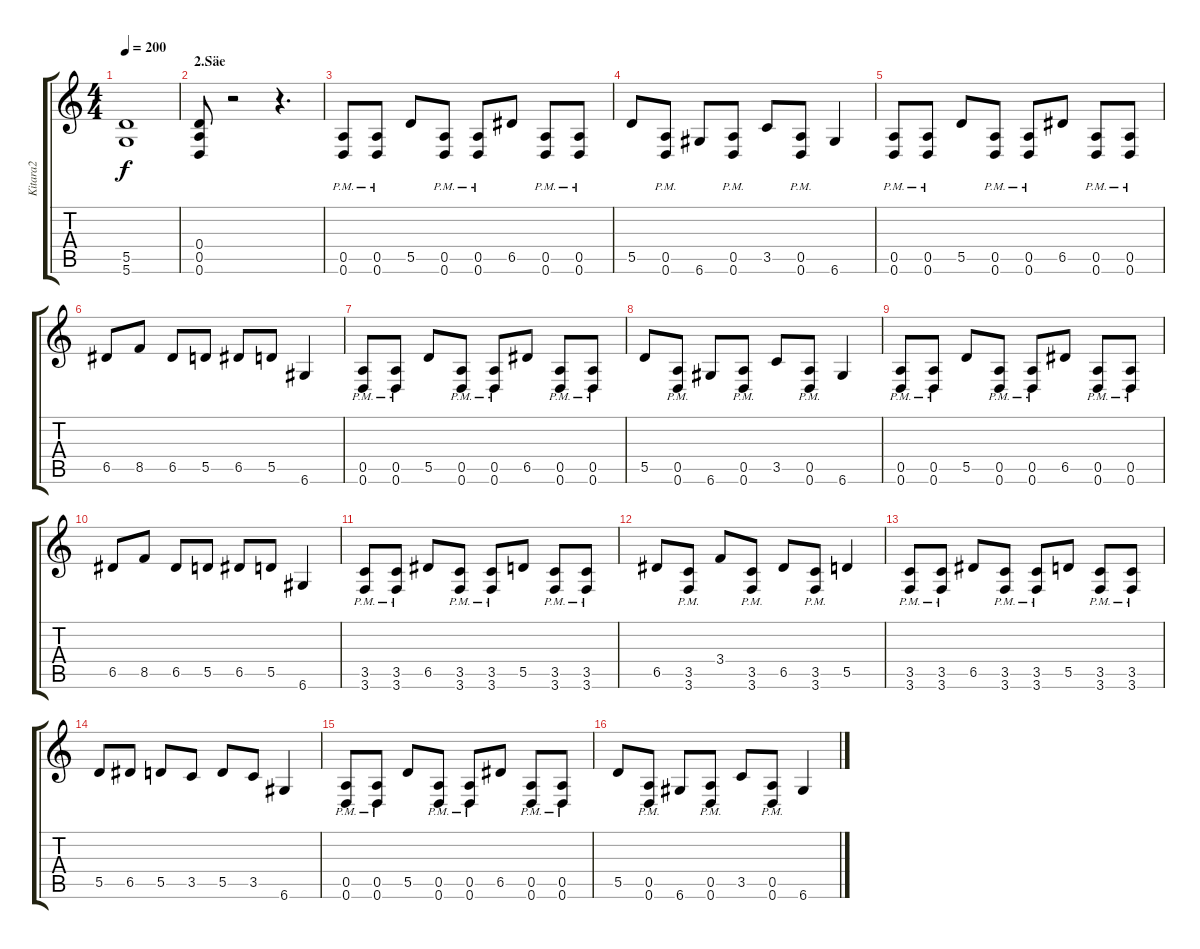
\track ("Kitara2" "Kitara2") {instrument distortionguitar}
\staff {score tabs}
\tuning (E4 B3 G3 D3 A2 D2) {hide}
\ts (4 4)
\tempo 200
\clef g2
\ks c
(5.5{t} 5.6{t}).1{dy f} |
\section ("" "2.Säe")
(0.4 0.5 0.6).8 r.2 r.4{d} |
(0.5{pm} 0.6{pm}).8 (0.5{pm} 0.6{pm}).8 5.5.8 (0.5{pm} 0.6{pm}).8 (0.5{pm} 0.6{pm}).8 6.5.8 (0.5{pm} 0.6{pm}).8 (0.5{pm} 0.6{pm}).8 |
5.5.8 (0.5{pm} 0.6{pm}).8 6.6.8 (0.5{pm} 0.6{pm}).8 3.5.8 (0.5{pm} 0.6{pm}).8 6.6.4 |
(0.5{pm} 0.6{pm}).8 (0.5{pm} 0.6{pm}).8 5.5.8 (0.5{pm} 0.6{pm}).8 (0.5{pm} 0.6{pm}).8 6.5.8 (0.5{pm} 0.6{pm}).8 (0.5{pm} 0.6{pm}).8 |
6.5.8 8.5.8 6.5.8 5.5.8 6.5.8 5.5.8 6.6.4 |
(0.5{pm} 0.6{pm}).8 (0.5{pm} 0.6{pm}).8 5.5.8 (0.5{pm} 0.6{pm}).8 (0.5{pm} 0.6{pm}).8 6.5.8 (0.5{pm} 0.6{pm}).8 (0.5{pm} 0.6{pm}).8 |
5.5.8 (0.5{pm} 0.6{pm}).8 6.6.8 (0.5{pm} 0.6{pm}).8 3.5.8 (0.5{pm} 0.6{pm}).8 6.6.4 |
(0.5{pm} 0.6{pm}).8 (0.5{pm} 0.6{pm}).8 5.5.8 (0.5{pm} 0.6{pm}).8 (0.5{pm} 0.6{pm}).8 6.5.8 (0.5{pm} 0.6{pm}).8 (0.5{pm} 0.6{pm}).8 |
6.5.8 8.5.8 6.5.8 5.5.8 6.5.8 5.5.8 6.6.4 |
(3.5{pm} 3.6{pm}).8 (3.5{pm} 3.6{pm}).8 6.5.8 (3.5{pm} 3.6{pm}).8 (3.5{pm} 3.6{pm}).8 5.5.8 (3.5{pm} 3.6{pm}).8 (3.5{pm} 3.6{pm}).8 |
6.5.8 (3.5{pm} 3.6{pm}).8 3.4.8 (3.5{pm} 3.6{pm}).8 6.5.8 (3.5{pm} 3.6{pm}).8 5.5.4 |
(3.5{pm} 3.6{pm}).8 (3.5{pm} 3.6{pm}).8 6.5.8 (3.5{pm} 3.6{pm}).8 (3.5{pm} 3.6{pm}).8 5.5.8 (3.5{pm} 3.6{pm}).8 (3.5{pm} 3.6{pm}).8 |
5.5.8 6.5.8 5.5.8 3.5.8 5.5.8 3.5.8 6.6.4 |
(0.5{pm} 0.6{pm}).8 (0.5{pm} 0.6{pm}).8 5.5.8 (0.5{pm} 0.6{pm}).8 (0.5{pm} 0.6{pm}).8 6.5.8 (0.5{pm} 0.6{pm}).8 (0.5{pm} 0.6{pm}).8 |
5.5.8 (0.5{pm} 0.6{pm}).8 6.6.8 (0.5{pm} 0.6{pm}).8 3.5.8 (0.5{pm} 0.6{pm}).8 6.6.4
